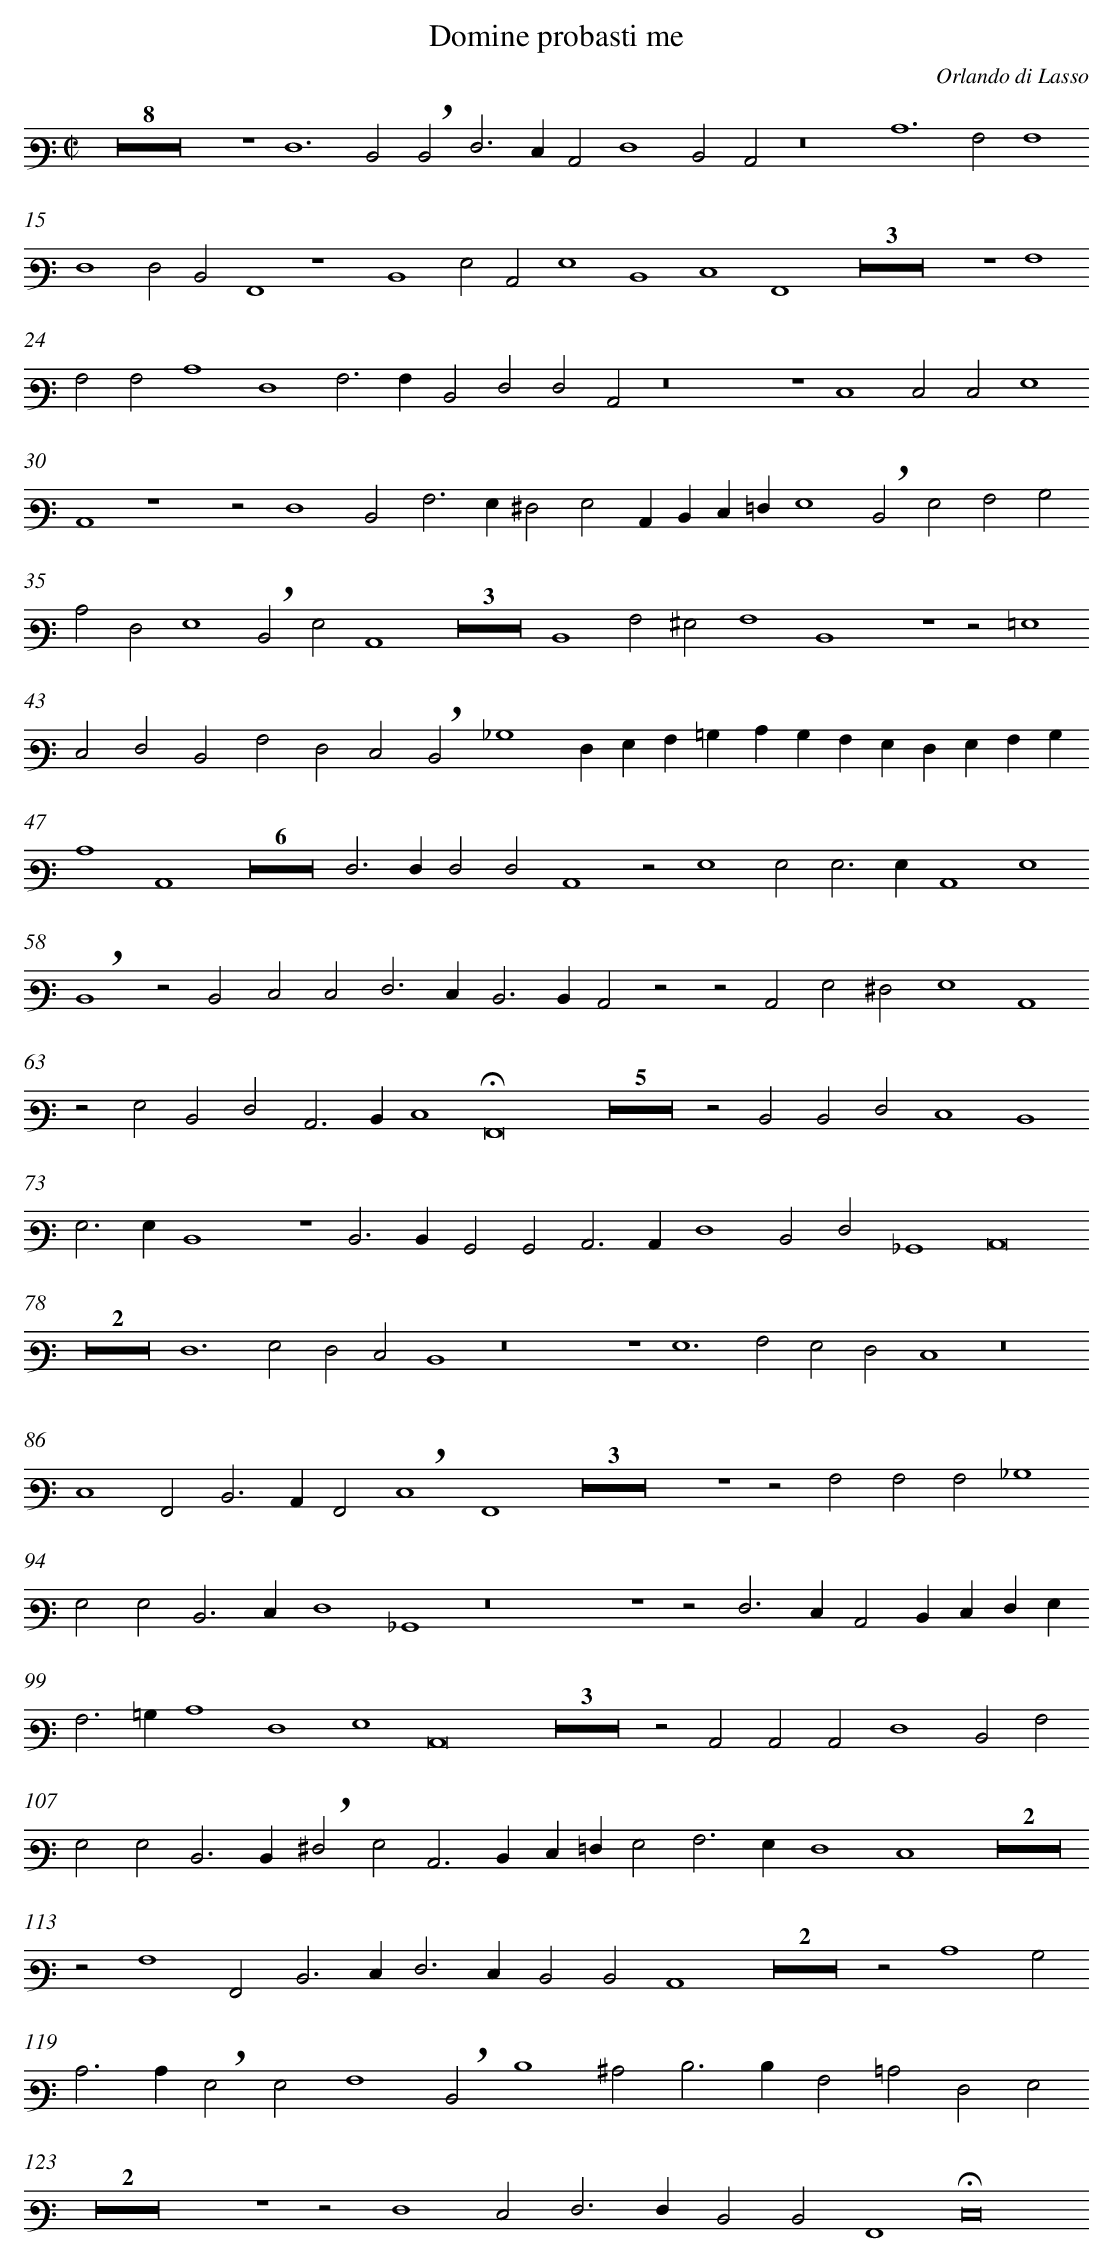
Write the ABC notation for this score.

X:1
T: Domine probasti me
C: Orlando di Lasso
L: 1/4
M: C|
K: C clef=F3
Z8 [|]
z4F,6 [|]
D,2!breath!D,2F,3 [|]
E,C,2F,4 [|]
D,2C,2z8 [|]
C6 [|]
A,2A,4 [|]
F,4F,2D,2 [|]
A,,4z4 [|]
D,4G,2C,2 [|]
G,4D,4 [|]
E,4A,,4 [|]
Z3 [|]
z4A,4 [|]
A,2A,2C4 [|]
F,4A,3A, [|]
D,2F,2F,2C,2 [|]
z8 [|]
z4E,4 [|]
E,2E,2G,4 [|]
C,4z4 [|]
z2F,4D,2 [|]
A,2>G,2^F,2G,2 [|]
C,D,E,=F,G,4 [|]
!breath!D,2G,2A,2B,2 [|]
C2F,2G,4 [|]
!breath!D,2G,2C,4 [|]
Z3 [|]
D,4A,2^G,2 [|]
A,4D,4 [|]
z4z2=G,4 [|]
E,2F,2D,2 [|]
A,2F,2E,2!breath!D,2 [|]
_B,4F,G,A,=B, [|]
CB,A,G,F,G,A,B, [|]
C4C,4 [|]
Z6 [|]
F,2>F,2F,2F,2 [|]
C,4z2G,4 [|]
G,2G,3G, [|]
C,4G,4 [|]
!breath!D,4z2D,2 [|]
E,2E,2F,3E, [|]
D,2>D,2C,2z2 [|]
z2C,2G,2^F,2 [|]
G,4C,4 [|]
z2G,2D,2F,2 [|]
C,2>D,2E,4 [|]
!fermata!A,,8 [|]
Z5 [|]
z2D,2D,2F,2 [|]
E,4D,4 [|]
G,2>G,2D,4 [|]
z4D,3D, [|]
B,,2B,,2C,3C, [|]
F,4D,2F,2 [|]
_B,,4C,8 [|]
Z2 [|]
F,6G,2 [|]
F,2E,2D,4 [|]
z8 [|]
z4G,6 [|]
A,2G,2F,2 [|]
E,4z8 [|]
E,4 [|]
A,,2D,2>C,2A,,2 [|]
!breath!E,4A,,4 [|]
Z3 [|]
z4z2A,2 [|]
A,2A,2_B,4 [|]
G,2G,2D,3E, [|]
F,4_B,,4 [|]
z8 [|]
z4z2F,3 [|]
E,C,2D,E,F,G, [|]
A,2>=B,2C4 [|]
F,4G,4 [|]
C,8 [|]
Z3 [|]
z2C,2C,2C,2 [|]
F,4D,2A,2 [|]
G,2G,2D,3D, [|]
!breath!^F,2G,2C,3D, [|]
E,=F,G,2A,3G, [|]
F,4E,4 [|]
Z2 [|]
z2A,4A,,2 [|]
D,2>E,2F,3E, [|]
D,2D,2C,4 [|]
Z2 [|]
z2C4B,2 [|]
C2>C2!breath!G,2G,2 [|]
A,4!breath!D,2D4 [|]
^C2D3D [|]
A,2=C2F,2G,2 [|]
Z2 [|]
z4z2F,4 [|]
E,2F,3F, [|]
D,2D,2A,,4 [|]
!fermata!E,8 [|]
